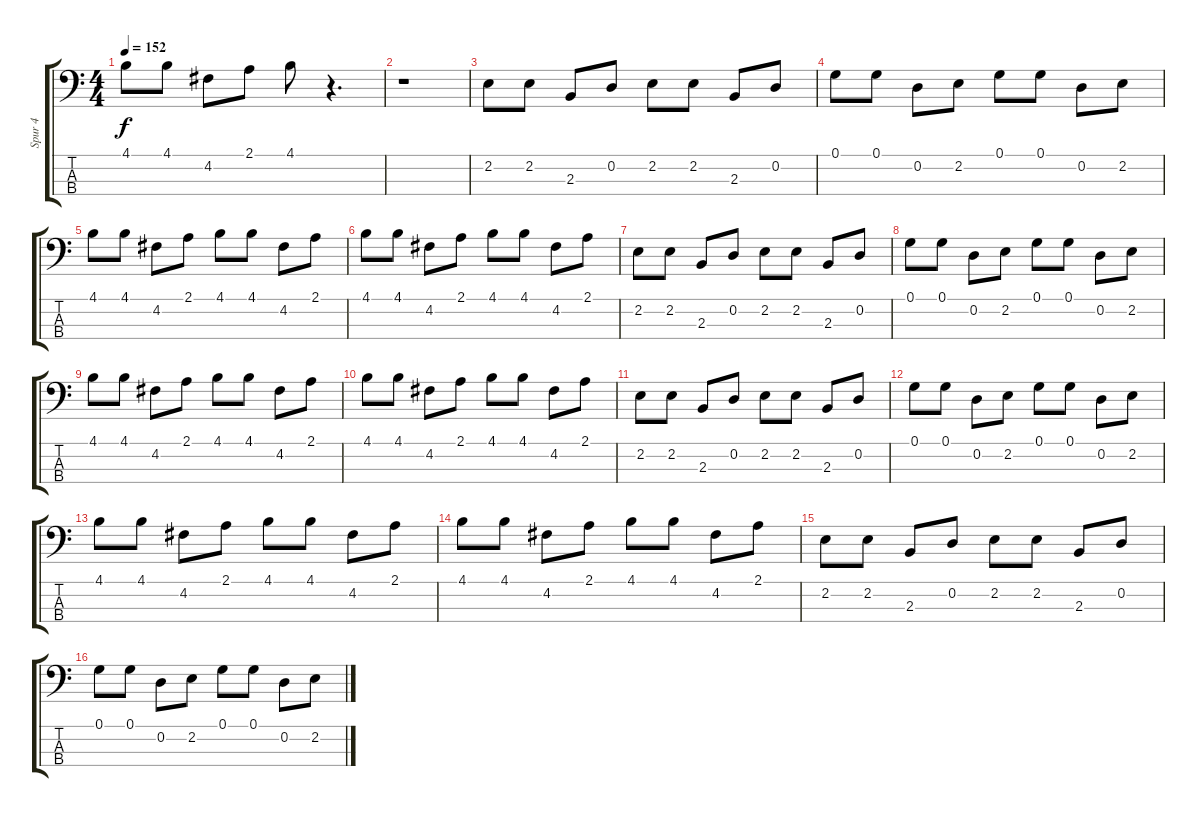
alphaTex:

\track ("Spur 4" "Spur 4") {instrument synthbass2}
\staff {score tabs}
\tuning (G2 D2 A1 E1) {hide}
\ts (4 4)
\tempo 152
\clef f4
\ks c
4.1.8{dy f} 4.1.8 4.2.8 2.1.8 4.1.8 r.4{d} |
r.1 |
2.2.8 2.2.8 2.3.8 0.2.8 2.2.8 2.2.8 2.3.8 0.2.8 |
0.1.8 0.1.8 0.2.8 2.2.8 0.1.8 0.1.8 0.2.8 2.2.8 |
4.1.8 4.1.8 4.2.8 2.1.8 4.1.8 4.1.8 4.2.8 2.1.8 |
4.1.8 4.1.8 4.2.8 2.1.8 4.1.8 4.1.8 4.2.8 2.1.8 |
2.2.8 2.2.8 2.3.8 0.2.8 2.2.8 2.2.8 2.3.8 0.2.8 |
0.1.8 0.1.8 0.2.8 2.2.8 0.1.8 0.1.8 0.2.8 2.2.8 |
4.1.8 4.1.8 4.2.8 2.1.8 4.1.8 4.1.8 4.2.8 2.1.8 |
4.1.8 4.1.8 4.2.8 2.1.8 4.1.8 4.1.8 4.2.8 2.1.8 |
2.2.8 2.2.8 2.3.8 0.2.8 2.2.8 2.2.8 2.3.8 0.2.8 |
0.1.8 0.1.8 0.2.8 2.2.8 0.1.8 0.1.8 0.2.8 2.2.8 |
4.1.8 4.1.8 4.2.8 2.1.8 4.1.8 4.1.8 4.2.8 2.1.8 |
4.1.8 4.1.8 4.2.8 2.1.8 4.1.8 4.1.8 4.2.8 2.1.8 |
2.2.8 2.2.8 2.3.8 0.2.8 2.2.8 2.2.8 2.3.8 0.2.8 |
0.1.8 0.1.8 0.2.8 2.2.8 0.1.8 0.1.8 0.2.8 2.2.8
